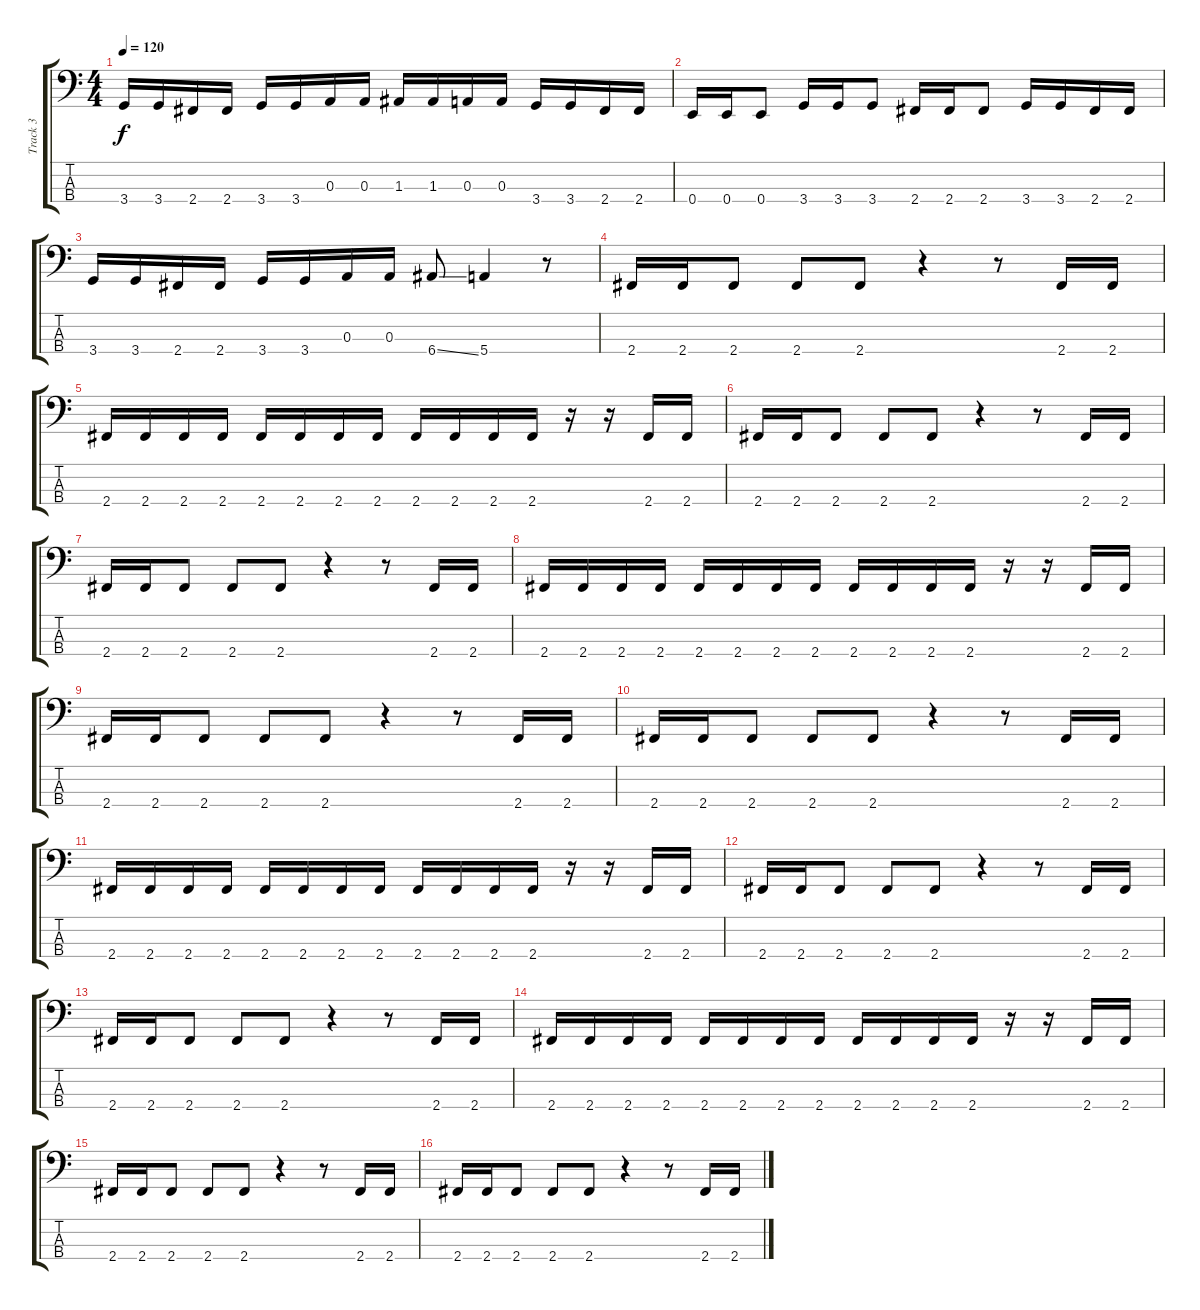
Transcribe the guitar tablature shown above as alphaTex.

\track ("Track 3" "Track 3") {instrument electricbasspick}
\staff {score tabs}
\tuning (G2 D2 A1 E1) {hide}
\ts (4 4)
\tempo 120
\clef f4
\ks c
3.4.16{dy f} 3.4.16 2.4.16 2.4.16 3.4.16 3.4.16 0.3.16 0.3.16 1.3.16 1.3.16 0.3.16 0.3.16 3.4.16 3.4.16 2.4.16 2.4.16 |
0.4.16 0.4.16 0.4.8 3.4.16 3.4.16 3.4.8 2.4.16 2.4.16 2.4.8 3.4.16 3.4.16 2.4.16 2.4.16 |
3.4.16 3.4.16 2.4.16 2.4.16 3.4.16 3.4.16 0.3.16 0.3.16 6.4{ss}.8 5.4.4 r.8 |
2.4.16 2.4.16 2.4.8 2.4.8 2.4.8 r.4 r.8 2.4.16 2.4.16 |
2.4.16 2.4.16 2.4.16 2.4.16 2.4.16 2.4.16 2.4.16 2.4.16 2.4.16 2.4.16 2.4.16 2.4.16 r.16 r.16 2.4.16 2.4.16 |
2.4.16 2.4.16 2.4.8 2.4.8 2.4.8 r.4 r.8 2.4.16 2.4.16 |
2.4.16 2.4.16 2.4.8 2.4.8 2.4.8 r.4 r.8 2.4.16 2.4.16 |
2.4.16 2.4.16 2.4.16 2.4.16 2.4.16 2.4.16 2.4.16 2.4.16 2.4.16 2.4.16 2.4.16 2.4.16 r.16 r.16 2.4.16 2.4.16 |
2.4.16 2.4.16 2.4.8 2.4.8 2.4.8 r.4 r.8 2.4.16 2.4.16 |
2.4.16 2.4.16 2.4.8 2.4.8 2.4.8 r.4 r.8 2.4.16 2.4.16 |
2.4.16 2.4.16 2.4.16 2.4.16 2.4.16 2.4.16 2.4.16 2.4.16 2.4.16 2.4.16 2.4.16 2.4.16 r.16 r.16 2.4.16 2.4.16 |
2.4.16 2.4.16 2.4.8 2.4.8 2.4.8 r.4 r.8 2.4.16 2.4.16 |
2.4.16 2.4.16 2.4.8 2.4.8 2.4.8 r.4 r.8 2.4.16 2.4.16 |
2.4.16 2.4.16 2.4.16 2.4.16 2.4.16 2.4.16 2.4.16 2.4.16 2.4.16 2.4.16 2.4.16 2.4.16 r.16 r.16 2.4.16 2.4.16 |
2.4.16 2.4.16 2.4.8 2.4.8 2.4.8 r.4 r.8 2.4.16 2.4.16 |
2.4.16 2.4.16 2.4.8 2.4.8 2.4.8 r.4 r.8 2.4.16 2.4.16
